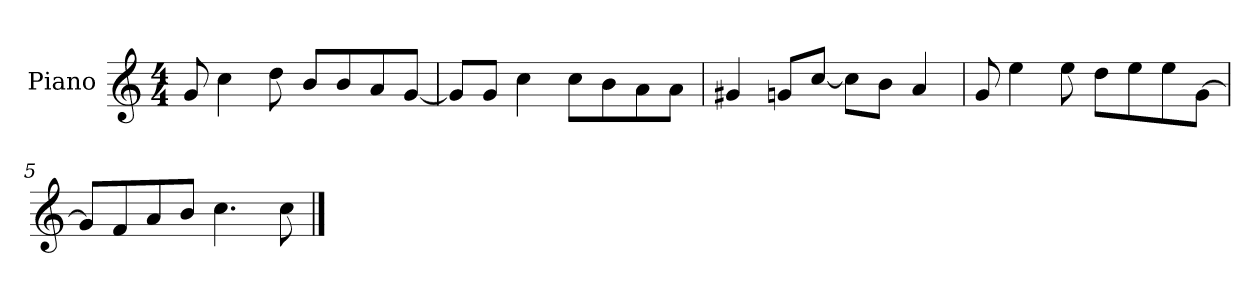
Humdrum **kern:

**kern
*part1
*staff1
*I"Piano
*I'P-no
*clefG2
*k[]
*M4/4
*MM90
=1
8g/
4cc\
8dd\
8b/L
8b/
8a/
[8g/J
=2
8g/L]
8g/J
4cc\
8cc\L
8b\
8a\
8a\J
=3
4g#X/
8gn/L
[8cc/J
8cc\L]
8b\J
4a/
=4
8g/
4ee\
8ee\
8dd\L
8ee\
8ee\
[8g\J
=5
8g/L]
8f/
8a/
8b/J
4.cc\
8cc\
==
*-
